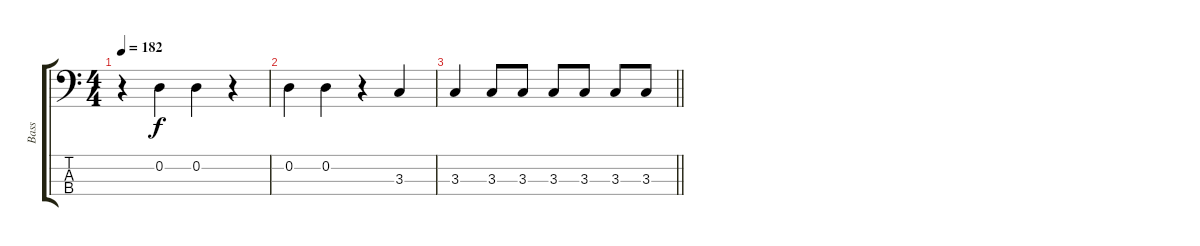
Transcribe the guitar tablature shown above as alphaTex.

\track ("Bass" "Bass") {instrument electricbassfinger}
\staff {score tabs}
\tuning (G2 D2 A1 E1) {hide}
\ts (4 4)
\tempo 182
\clef f4
\ks c
r.4{dy f} 0.2.4 0.2.4 r.4 |
0.2.4 0.2.4 r.4 3.3.4 |
\barLineRight lightlight
3.3.4 3.3.8 3.3.8 3.3.8 3.3.8 3.3.8 3.3.8
